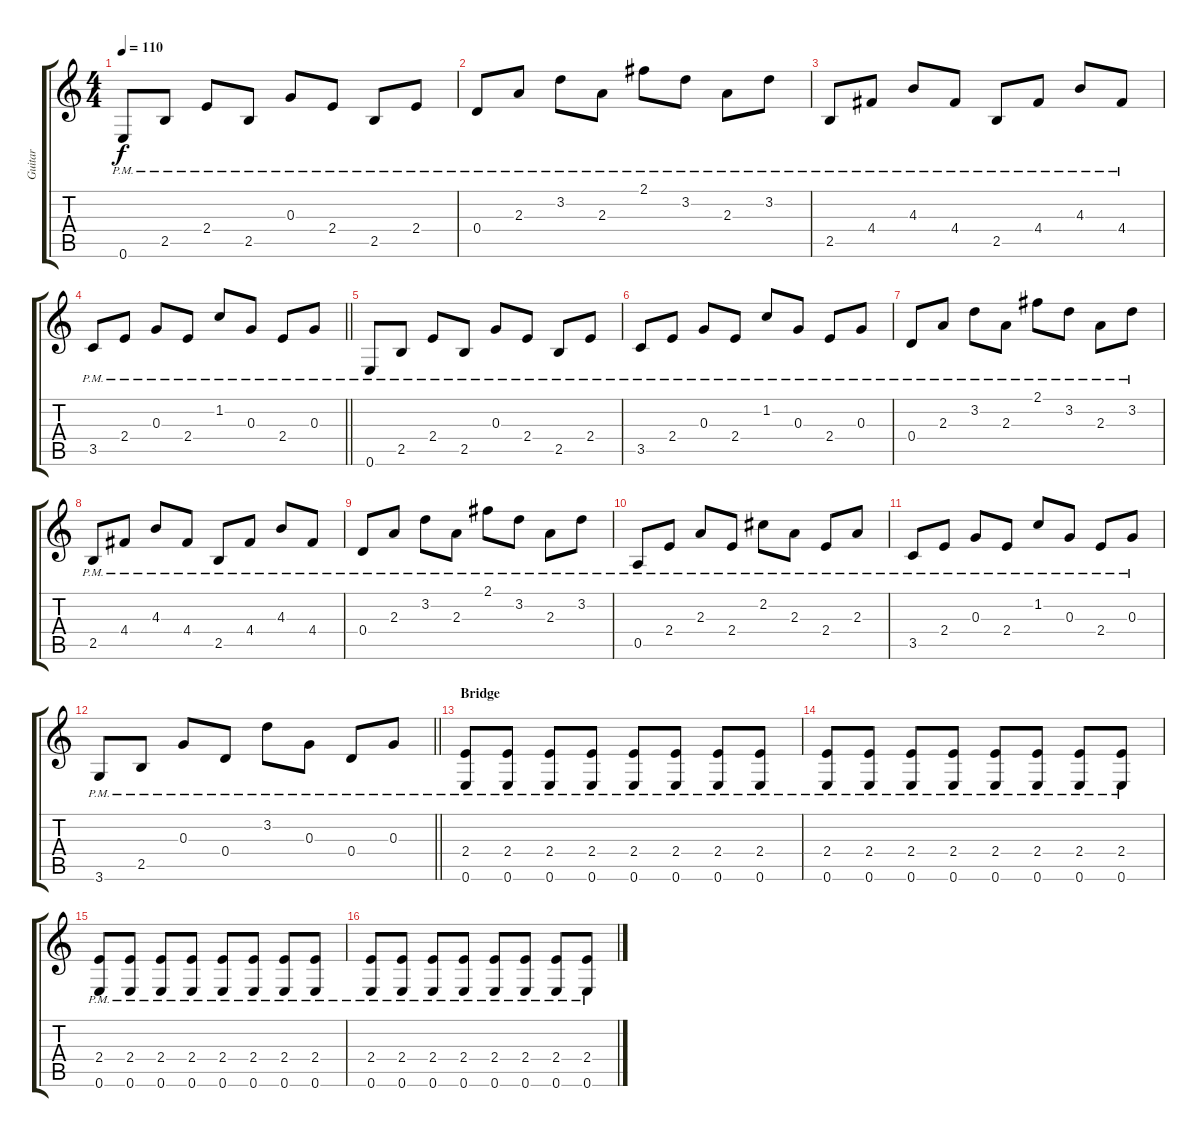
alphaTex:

\track ("Guitar" "Guitar") {instrument distortionguitar}
\staff {score tabs}
\tuning (E4 B3 G3 D3 A2 E2) {hide}
\ts (4 4)
\tempo 110
\clef g2
\ks c
0.6{pm}.8{dy f} 2.5{pm}.8 2.4{pm}.8 2.5{pm}.8 0.3{pm}.8 2.4{pm}.8 2.5{pm}.8 2.4{pm}.8 |
0.4{pm}.8 2.3{pm}.8 3.2{pm}.8 2.3{pm}.8 2.1{pm}.8 3.2{pm}.8 2.3{pm}.8 3.2{pm}.8 |
2.5{pm}.8 4.4{pm}.8 4.3{pm}.8 4.4{pm}.8 2.5{pm}.8 4.4{pm}.8 4.3{pm}.8 4.4{pm}.8 |
\barLineRight lightlight
3.5{pm}.8 2.4{pm}.8 0.3{pm}.8 2.4{pm}.8 1.2{pm}.8 0.3{pm}.8 2.4{pm}.8 0.3{pm}.8 |
0.6{pm}.8 2.5{pm}.8 2.4{pm}.8 2.5{pm}.8 0.3{pm}.8 2.4{pm}.8 2.5{pm}.8 2.4{pm}.8 |
3.5{pm}.8 2.4{pm}.8 0.3{pm}.8 2.4{pm}.8 1.2{pm}.8 0.3{pm}.8 2.4{pm}.8 0.3{pm}.8 |
0.4{pm}.8 2.3{pm}.8 3.2{pm}.8 2.3{pm}.8 2.1{pm}.8 3.2{pm}.8 2.3{pm}.8 3.2{pm}.8 |
2.5{pm}.8 4.4{pm}.8 4.3{pm}.8 4.4{pm}.8 2.5{pm}.8 4.4{pm}.8 4.3{pm}.8 4.4{pm}.8 |
0.4{pm}.8 2.3{pm}.8 3.2{pm}.8 2.3{pm}.8 2.1{pm}.8 3.2{pm}.8 2.3{pm}.8 3.2{pm}.8 |
0.5{pm}.8 2.4{pm}.8 2.3{pm}.8 2.4{pm}.8 2.2{pm}.8 2.3{pm}.8 2.4{pm}.8 2.3{pm}.8 |
3.5{pm}.8 2.4{pm}.8 0.3{pm}.8 2.4{pm}.8 1.2{pm}.8 0.3{pm}.8 2.4{pm}.8 0.3{pm}.8 |
\barLineRight lightlight
3.6{pm}.8 2.5{pm}.8 0.3{pm}.8 0.4{pm}.8 3.2{pm}.8 0.3{pm}.8 0.4{pm}.8 0.3{pm}.8 |
\section ("" "Bridge")
(2.4{pm} 0.6{pm}).8 (2.4{pm} 0.6{pm}).8 (2.4{pm} 0.6{pm}).8 (2.4{pm} 0.6{pm}).8 (2.4{pm} 0.6{pm}).8 (2.4{pm} 0.6{pm}).8 (2.4{pm} 0.6{pm}).8 (2.4{pm} 0.6{pm}).8 |
(2.4{pm} 0.6{pm}).8 (2.4{pm} 0.6{pm}).8 (2.4{pm} 0.6{pm}).8 (2.4{pm} 0.6{pm}).8 (2.4{pm} 0.6{pm}).8 (2.4{pm} 0.6{pm}).8 (2.4{pm} 0.6{pm}).8 (2.4{pm} 0.6{pm}).8 |
(2.4{pm} 0.6{pm}).8 (2.4{pm} 0.6{pm}).8 (2.4{pm} 0.6{pm}).8 (2.4{pm} 0.6{pm}).8 (2.4{pm} 0.6{pm}).8 (2.4{pm} 0.6{pm}).8 (2.4{pm} 0.6{pm}).8 (2.4{pm} 0.6{pm}).8 |
(2.4{pm} 0.6{pm}).8 (2.4{pm} 0.6{pm}).8 (2.4{pm} 0.6{pm}).8 (2.4{pm} 0.6{pm}).8 (2.4{pm} 0.6{pm}).8 (2.4{pm} 0.6{pm}).8 (2.4{pm} 0.6{pm}).8 (2.4{pm} 0.6{pm}).8
